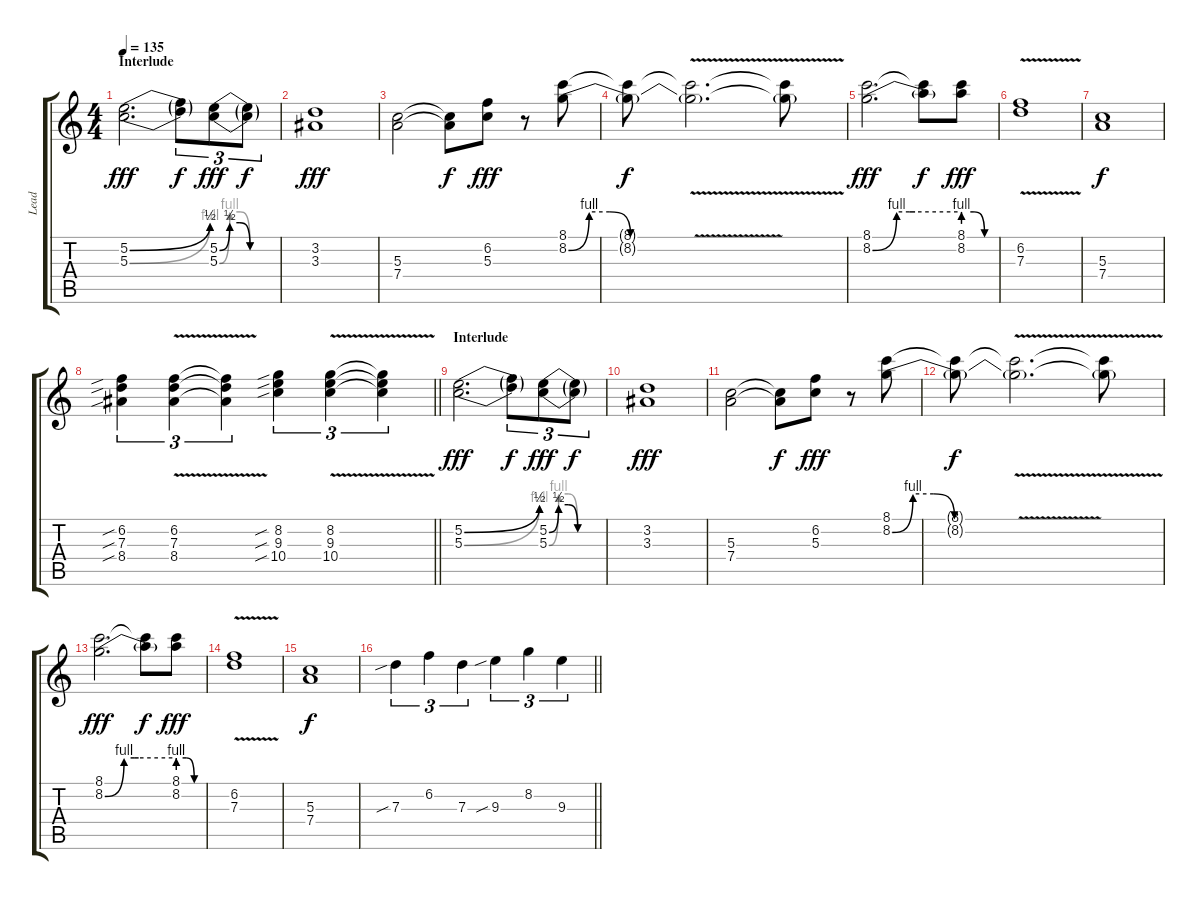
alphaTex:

\track ("Lead" "Lead") {instrument distortionguitar}
\staff {score tabs}
\tuning (E4 B3 G3 D3 A2 E2) {hide}
\ts (4 4)
\section ("" "Interlude")
\tempo 135
\clef g2
\ks c
(5.2{be (bend 0 0 60 2)} 5.3{be (bend 0 0 60 4)}).2{d dy fff} (5.2{t} 5.3{t}).8{tu (3 2) dy f} (5.2{be (custom 0 0 10 2 20 2 30 0 60 0)} 5.3{be (custom 0 0 10 4 20 4 30 0 60 0)}).8{tu (3 2) dy fff} (5.2{t} 5.3{t}).8{tu (3 2) dy f} |
(3.2 3.3).1{dy fff} |
(5.3 7.4).2 (5.3{t} 7.4{t}).8{dy f} (6.2 5.3).8{dy fff} r.8 (8.1 8.2{be (custom 0 0 10 4 20 4 30 0 60 0)}).8 |
(8.1{t} 8.2{t}).8{dy f} (8.1{v t} 8.2{v t}).2{d} (8.1{t} 8.2{t}).8 |
(8.1 8.2{be (custom 0 0 17 4 26 4 30 4 60 4)}).2{d dy fff} (8.1{t} 8.2{t}).8{dy f} (8.1 8.2{be (custom 0 4 20 4 40 0 60 0)}).8{dy fff} |
(6.2{v} 7.3{v}).1 |
(5.3 7.4).1{dy f} |
\barLineRight lightlight
(6.2{sib} 7.3{sib} 8.4{sib}).4{tu (3 2)} (6.2{v} 7.3 8.4).4{tu (3 2)} (6.2{t} 7.3{t} 8.4{t}).4{tu (3 2)} (8.2{sib} 9.3{sib} 10.4{sib}).4{tu (3 2)} (8.2{v} 9.3 10.4).4{tu (3 2)} (8.2{t} 9.3{t} 10.4{t}).4{tu (3 2)} |
\section ("" "Interlude")
(5.2{be (bend 0 0 60 2)} 5.3{be (bend 0 0 60 4)}).2{d dy fff} (5.2{t} 5.3{t}).8{tu (3 2) dy f} (5.2{be (custom 0 0 10 2 20 2 30 0 60 0)} 5.3{be (custom 0 0 10 4 20 4 30 0 60 0)}).8{tu (3 2) dy fff} (5.2{t} 5.3{t}).8{tu (3 2) dy f} |
(3.2 3.3).1{dy fff} |
(5.3 7.4).2 (5.3{t} 7.4{t}).8{dy f} (6.2 5.3).8{dy fff} r.8 (8.1 8.2{be (custom 0 0 10 4 20 4 30 0 60 0)}).8 |
(8.1{t} 8.2{t}).8{dy f} (8.1{v t} 8.2{v t}).2{d} (8.1{t} 8.2{t}).8 |
(8.1 8.2{be (custom 0 0 17 4 26 4 30 4 60 4)}).2{d dy fff} (8.1{t} 8.2{t}).8{dy f} (8.1 8.2{be (custom 0 4 20 4 40 0 60 0)}).8{dy fff} |
(6.2{v} 7.3{v}).1 |
(5.3 7.4).1{dy f} |
\barLineRight lightlight
7.3{sib}.4{tu (3 2)} 6.2.4{tu (3 2)} 7.3.4{tu (3 2)} 9.3{sib}.4{tu (3 2)} 8.2.4{tu (3 2)} 9.3.4{tu (3 2)}
